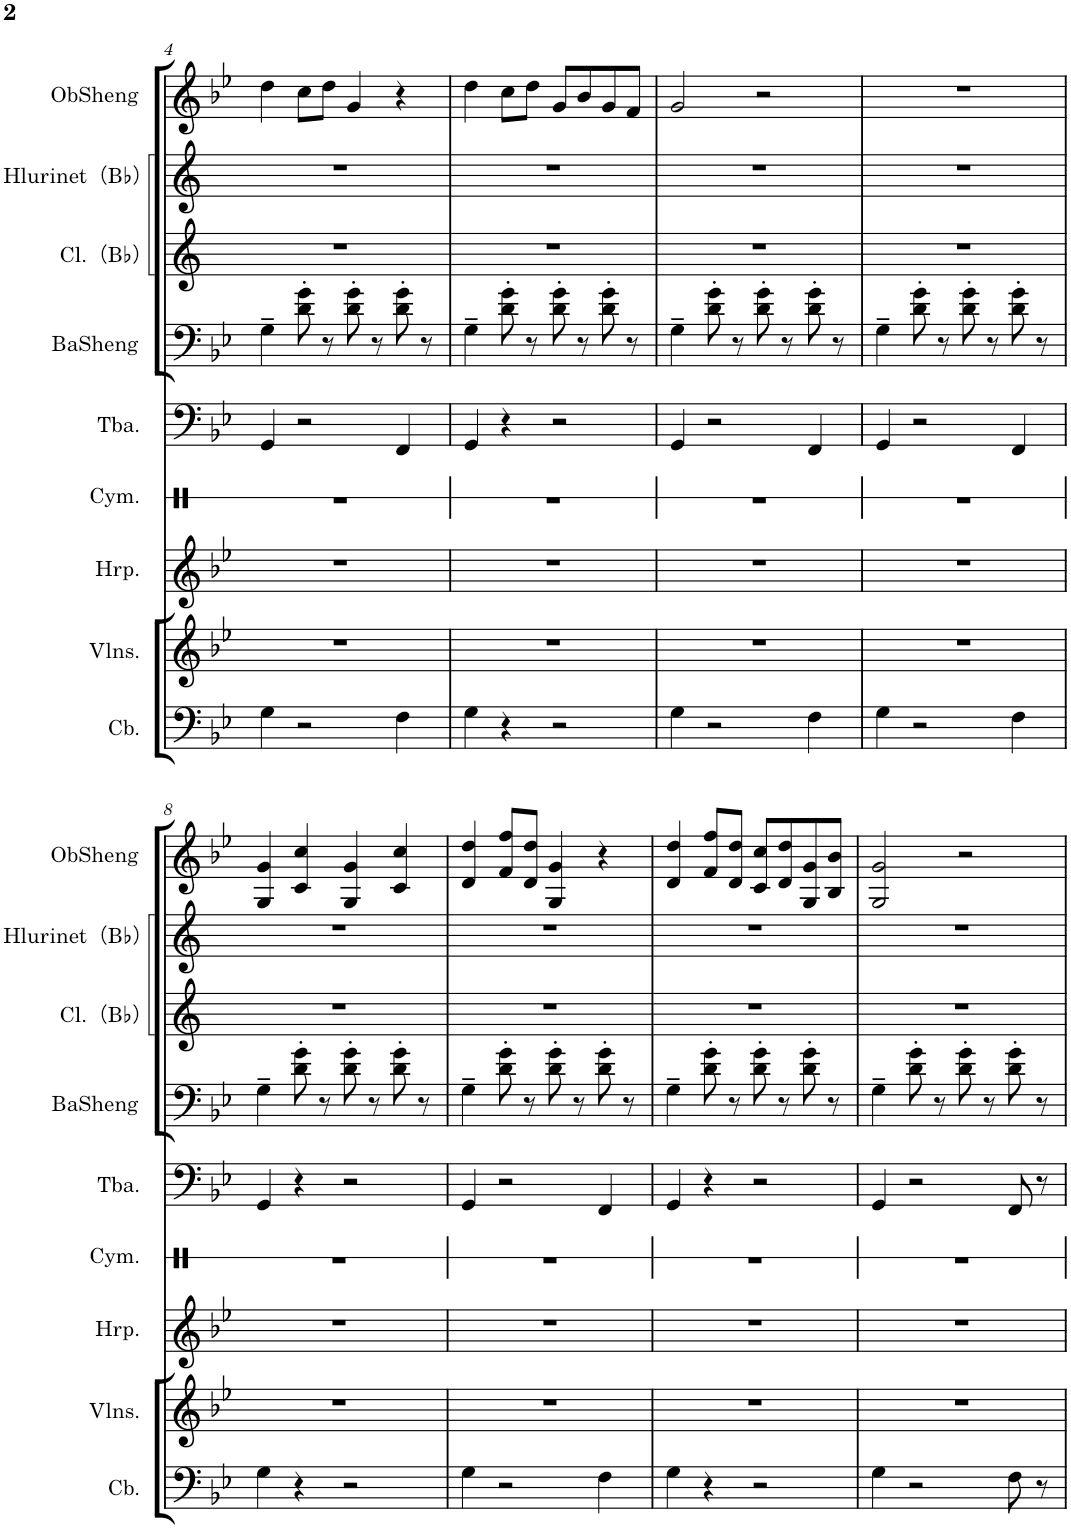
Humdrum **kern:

**kern	**kern	**kern	**kern	**kern	**kern	**kern	**kern	**kern
*part9	*part8	*part7	*part6	*part5	*part4	*part3	*part2	*part1
*staff9	*staff8	*staff7	*staff6	*staff5	*staff4	*staff3	*staff2	*staff1
*I"低音提琴	*I"西洋四胡	*I"西洋筝	*I"铜钹	*I"大号	*I"西洋大笙	*I"单簧管（Bb）	*I"西洋葫芦丝（Bb）	*I"西洋双簧笙
!!LO:PB:g=z
*clefF4	*clefG2	*clefG2	*clefX	*clefF4	*clefF4	*clefG2	*clefG2	*clefG2
*Trd7c12	*	*	*	*	*	*Trd1c2	*Trd1c2	*
*k[b-e-]	*k[b-e-]	*k[b-e-]	*k[]	*k[b-e-]	*k[b-e-]	*k[]	*k[]	*k[b-e-]
*M4/4	*M4/4	*M4/4	*M4/4	*M4/4	*M4/4	*M4/4	*M4/4	*M4/4
=4	=4	=4	=4	=4	=4	=4	=4	=4
4G\	1r	1r	1r	4GG/	4G~\	1r	1r	4dd\
2r	.	.	.	2r	8d\' 8g\'	.	.	8cc\L
.	.	.	.	.	8r	.	.	8dd\J
.	.	.	.	.	8d\' 8g\'	.	.	4g/
.	.	.	.	.	8r	.	.	.
4F\	.	.	.	4FF/	8d\' 8g\'	.	.	4r
.	.	.	.	.	8r	.	.	.
=5	=5	=5	=5	=5	=5	=5	=5	=5
4G\	1r	1r	1r	4GG/	4G~\	1r	1r	4dd\
4r	.	.	.	4r	8d\' 8g\'	.	.	8cc\L
.	.	.	.	.	8r	.	.	8dd\J
2r	.	.	.	2r	8d\' 8g\'	.	.	8g/L
.	.	.	.	.	8r	.	.	8b-/
.	.	.	.	.	8d\' 8g\'	.	.	8g/
.	.	.	.	.	8r	.	.	8f/J
=6	=6	=6	=6	=6	=6	=6	=6	=6
4G\	1r	1r	1r	4GG/	4G~\	1r	1r	2g/
2r	.	.	.	2r	8d\' 8g\'	.	.	.
.	.	.	.	.	8r	.	.	.
.	.	.	.	.	8d\' 8g\'	.	.	2r
.	.	.	.	.	8r	.	.	.
4F\	.	.	.	4FF/	8d\' 8g\'	.	.	.
.	.	.	.	.	8r	.	.	.
=7	=7	=7	=7	=7	=7	=7	=7	=7
4G\	1r	1r	1r	4GG/	4G~\	1r	1r	1r
2r	.	.	.	2r	8d\' 8g\'	.	.	.
.	.	.	.	.	8r	.	.	.
.	.	.	.	.	8d\' 8g\'	.	.	.
.	.	.	.	.	8r	.	.	.
4F\	.	.	.	4FF/	8d\' 8g\'	.	.	.
.	.	.	.	.	8r	.	.	.
!!LO:LB:g=z
=8	=8	=8	=8	=8	=8	=8	=8	=8
4G\	1r	1r	1r	4GG/	4G~\	1r	1r	4G/ 4g/
4r	.	.	.	4r	8d\' 8g\'	.	.	4c/ 4cc/
.	.	.	.	.	8r	.	.	.
2r	.	.	.	2r	8d\' 8g\'	.	.	4G/ 4g/
.	.	.	.	.	8r	.	.	.
.	.	.	.	.	8d\' 8g\'	.	.	4c/ 4cc/
.	.	.	.	.	8r	.	.	.
=9	=9	=9	=9	=9	=9	=9	=9	=9
4G\	1r	1r	1r	4GG/	4G~\	1r	1r	4d/ 4dd/
2r	.	.	.	2r	8d\' 8g\'	.	.	8f/ 8ff/L
.	.	.	.	.	8r	.	.	8d/ 8dd/J
.	.	.	.	.	8d\' 8g\'	.	.	4G/ 4g/
.	.	.	.	.	8r	.	.	.
4F\	.	.	.	4FF/	8d\' 8g\'	.	.	4r
.	.	.	.	.	8r	.	.	.
=10	=10	=10	=10	=10	=10	=10	=10	=10
4G\	1r	1r	1r	4GG/	4G~\	1r	1r	4d/ 4dd/
4r	.	.	.	4r	8d\' 8g\'	.	.	8f/ 8ff/L
.	.	.	.	.	8r	.	.	8d/ 8dd/J
2r	.	.	.	2r	8d\' 8g\'	.	.	8c/ 8cc/L
.	.	.	.	.	8r	.	.	8d/ 8dd/
.	.	.	.	.	8d\' 8g\'	.	.	8G/ 8g/
.	.	.	.	.	8r	.	.	8B-/ 8b-/J
=11	=11	=11	=11	=11	=11	=11	=11	=11
4G\	1r	1r	1r	4GG/	4G~\	1r	1r	2G/ 2g/
2r	.	.	.	2r	8d\' 8g\'	.	.	.
.	.	.	.	.	8r	.	.	.
.	.	.	.	.	8d\' 8g\'	.	.	2r
.	.	.	.	.	8r	.	.	.
8F\	.	.	.	8FF/	8d\' 8g\'	.	.	.
8r	.	.	.	8r	8r	.	.	.
=	=	=	=	=	=	=	=	=
*-	*-	*-	*-	*-	*-	*-	*-	*-
